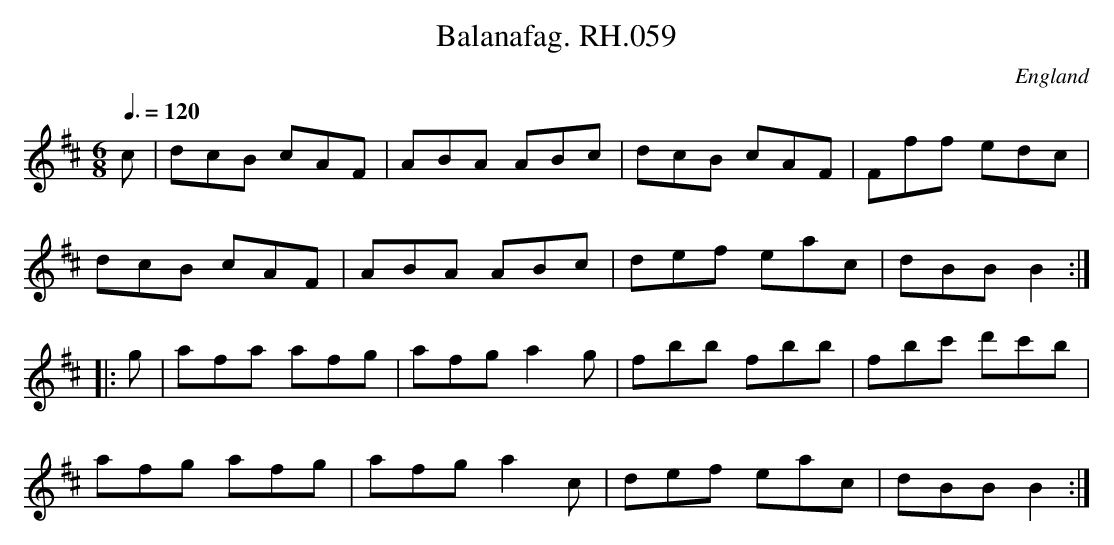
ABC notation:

X:1
T:Balanafag. RH.059
O:England
M:6/8
L:1/8
Q:3/8=120
K:Bm
c|dcB cAF|ABA ABc|dcB cAF|Fff edc|
dcB cAF|ABA ABc|def eac|dBBB2:|
|:g|afa afg|afg a2g|fbb fbb|fbc' d'c'b|
afg afg|afg a2c|def eac|dBBB2:|
